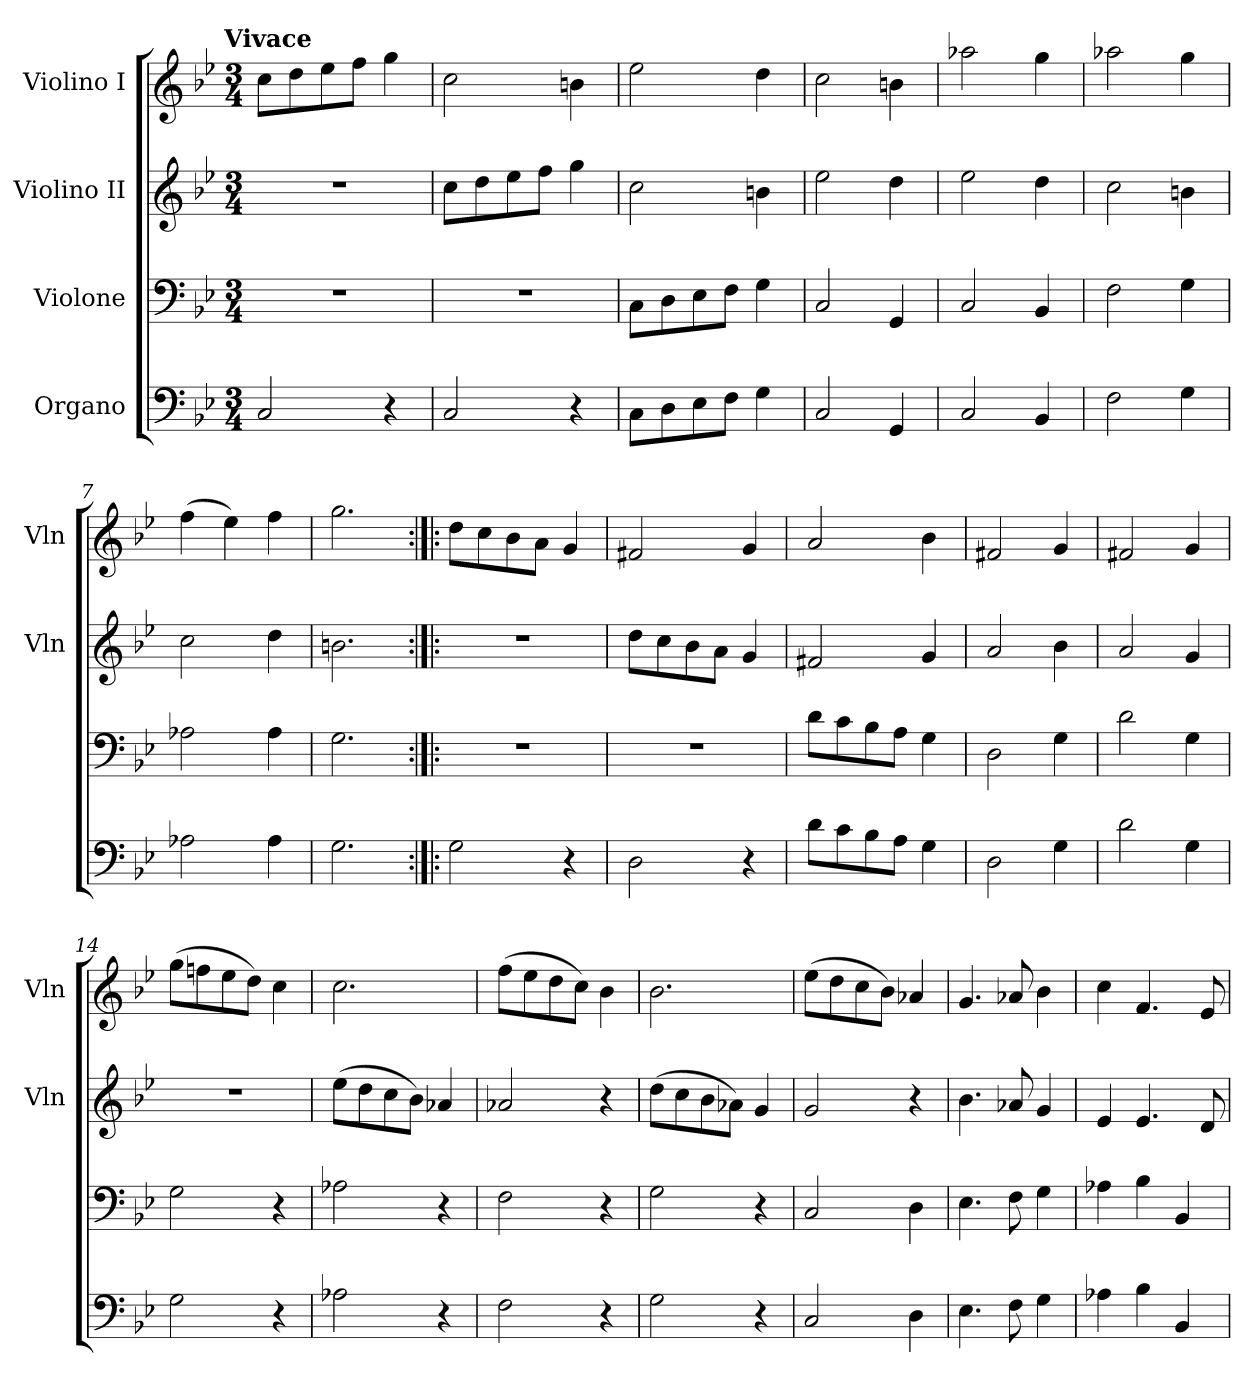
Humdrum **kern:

**kern	**kern	**kern	**kern
*part4	*part3	*part2	*part1
*staff4	*staff3	*staff2	*staff1
*I"Organo	*I"Violone	*I"Violino II	*I"Violino I
*	*	*I'Vln	*I'Vln
*clefF4	*clefF4	*clefG2	*clefG2
*k[b-e-]	*k[b-e-]	*k[b-e-]	*k[b-e-]
*g:	*g:	*g:	*g:
!!LO:TX:omd:t=Vivace
*M3/4	*M3/4	*M3/4	*M3/4
*MM160	*MM160	*MM160	*MM160
=1	=1	=1	=1
2C	2.r	2.r	8ccL
.	.	.	8dd
.	.	.	8ee-
.	.	.	8ffJ
4r	.	.	4gg
=2	=2	=2	=2
2C	2.r	8ccL	2cc
.	.	8dd	.
.	.	8ee-	.
.	.	8ffJ	.
4r	.	4gg	4bn
=3	=3	=3	=3
8CL	8CL	2cc	2ee-
8D	8D	.	.
8E-	8E-	.	.
8FJ	8FJ	.	.
4G	4G	4bn	4dd
=4	=4	=4	=4
2C	2C	2ee-	2cc
4GG	4GG	4dd	4bn
=5	=5	=5	=5
2C	2C	2ee-	2aa-X
4BB-	4BB-	4dd	4gg
=6	=6	=6	=6
2F	2F	2cc	2aa-X
4G	4G	4bn	4gg
=7	=7	=7	=7
2A-X	2A-X	2cc	(4ff
.	.	.	4ee-)
4A-	4A-	4dd	4ff
=8	=8	=8	=8
2.G	2.G	2.bn	2.gg
=9:|!|:	=9:|!|:	=9:|!|:	=9:|!|:
2G	2.r	2.r	8ddL
.	.	.	8cc
.	.	.	8b-
.	.	.	8aJ
4r	.	.	4g
=10	=10	=10	=10
2D	2.r	8ddL	2f#X
.	.	8cc	.
.	.	8b-	.
.	.	8aJ	.
4r	.	4g	4g
=11	=11	=11	=11
8dL	8dL	2f#X	2a
8c	8c	.	.
8B-	8B-	.	.
8AJ	8AJ	.	.
4G	4G	4g	4b-
=12	=12	=12	=12
2D	2D	2a	2f#X
4G	4G	4b-	4g
=13	=13	=13	=13
2d	2d	2a	2f#X
4G	4G	4g	4g
=14	=14	=14	=14
2G	2G	2.r	(8ggL
.	.	.	8ffn
.	.	.	8ee-
.	.	.	8ddJ)
4r	4r	.	4cc
=15	=15	=15	=15
2A-X	2A-X	(8ee-L	2.cc
.	.	8dd	.
.	.	8cc	.
.	.	8b-J)	.
4r	4r	4a-X	.
=16	=16	=16	=16
2F	2F	2a-X	(8ffL
.	.	.	8ee-
.	.	.	8dd
.	.	.	8ccJ)
4r	4r	4r	4b-
=17	=17	=17	=17
2G	2G	(8ddL	2.b-
.	.	8cc	.
.	.	8b-	.
.	.	8a-XJ)	.
4r	4r	4g	.
=18	=18	=18	=18
2C	2C	2g	(8ee-L
.	.	.	8dd
.	.	.	8cc
.	.	.	8b-J)
4D	4D	4r	4a-X
=19	=19	=19	=19
4.E-	4.E-	4.b-	4.g
8F	8F	8a-X	8a-X
4G	4G	4g	4b-
=20	=20	=20	=20
4A-X	4A-X	4e-	4cc
4B-	4B-	4.e-	4.f
4BB-	4BB-	.	.
.	.	8d	8e-
=	=	=	=
*-	*-	*-	*-
